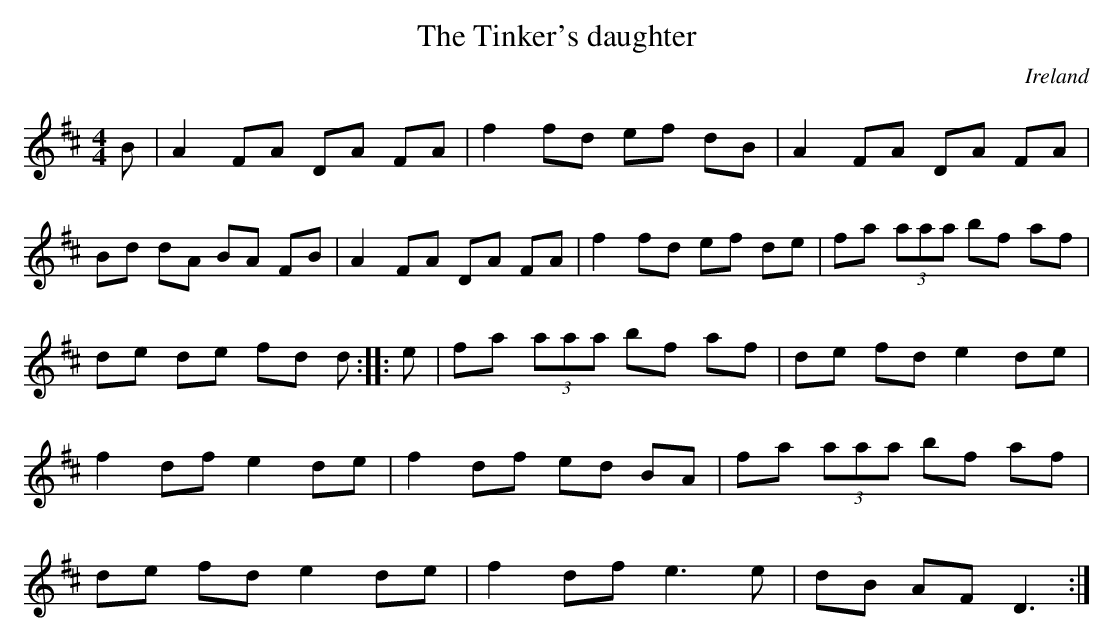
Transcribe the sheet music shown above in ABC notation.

X:1
T:Tinker's daughter, The
O:Ireland
M:4/4
K:D
B|\
A2 FA DA FA|f2 fd ef dB|\
A2 FA DA FA|Bd dA BA FB|\
A2 FA DA FA|f2 fd ef de|\
fa (3aaa bf af|de de fd d::\
e|\
fa (3aaa bf af|de fd e2 de|\
f2 df e2 de|f2 df ed BA|\
fa (3aaa bf af|de fd e2 de|\
f2df e3e|dB AF D3:|\
